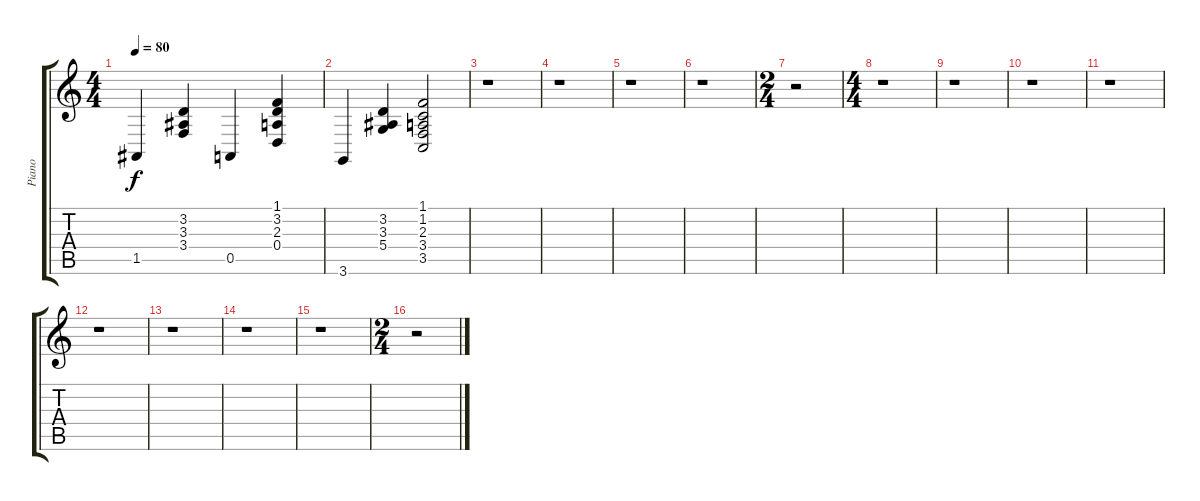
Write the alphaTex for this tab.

\track ("Piano" "Piano") {instrument brightacousticpiano}
\staff {score tabs}
\tuning (E4 B3 G3 D3 A2 E2) {hide}
\ts (4 4)
\tempo 80
\clef g2
\ks c
1.5.4{dy f instrument brightacousticpiano} (3.2 3.3 3.4).4 0.5.4 (1.1 3.2 2.3 0.4).4 |
3.6.4 (3.2 3.3 5.4).4 (1.1 1.2 2.3 3.4 3.5).2 |
r.1 |
r.1 |
r.1 |
r.1 |
\ts (2 4)
r.2 |
\ts (4 4)
r.1 |
r.1 |
r.1 |
r.1 |
r.1 |
r.1 |
r.1 |
r.1 |
\ts (2 4)
r.2
